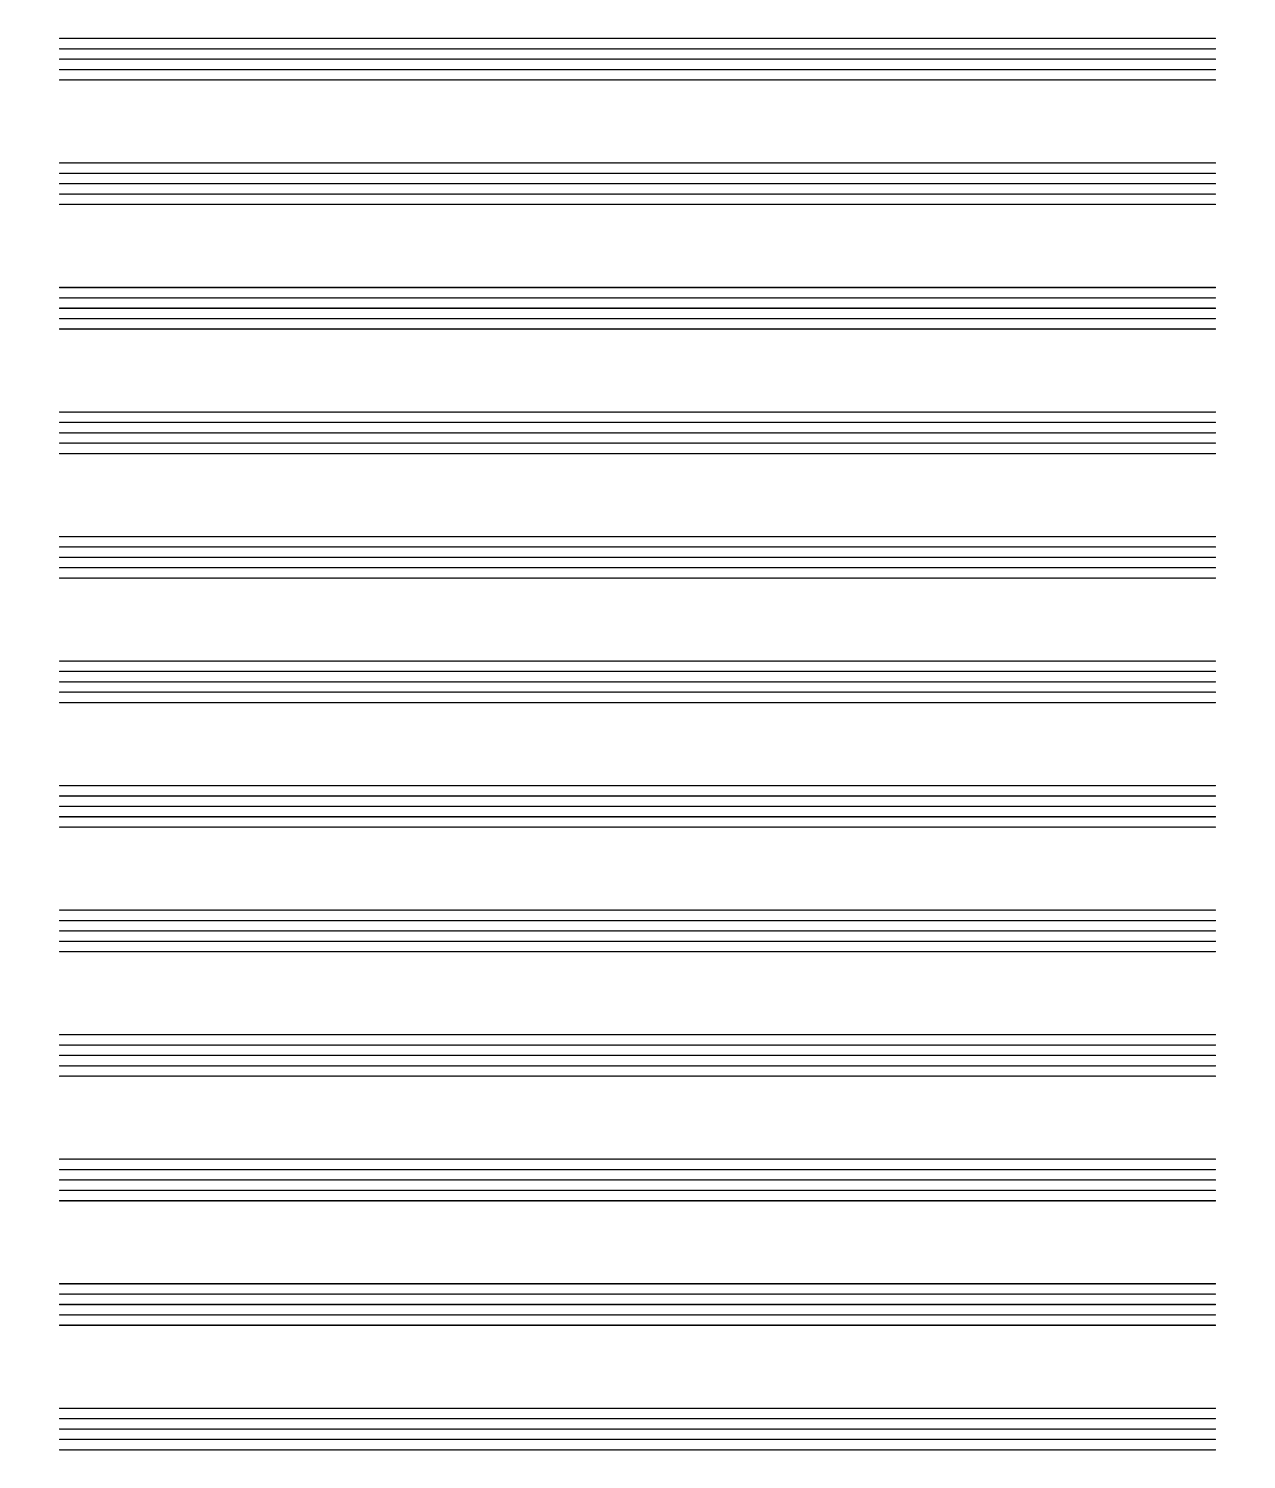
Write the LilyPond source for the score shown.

%% Do not edit this file; it is auto-generated from LSR!
%% Tags: staff-notation, editorial-and-educational-use, contexts-and-engravers, paper-and-layout
\version "2.11.35"

\header { texidoc = "
To create blank staves, you must generate empty measures, removing also
from the @code{Score} context the @code{Bar_number_engraver}, and from
the @code{Staff} context the @code{Time_signature_engraver}, the
@code{Clef_engraver} and the @code{Bar_engraver}. 
" }
% begin verbatim
\header {
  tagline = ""
}
% begin verbatim
#(set-global-staff-size 20)

\score {
  { 
    \repeat unfold 12 { s1 \break } 
  }
  \layout {
    indent = 0\in
    \context {
      \Staff
      \remove Time_signature_engraver
      \remove Clef_engraver
      \remove Bar_engraver
    }
    \context {
      \Score
      \remove Bar_number_engraver
    }
  }
}

\paper {
  #(set-paper-size "letter")
  raggedlastbottom = ##f
  linewidth = 7.5\in
  leftmargin = 0.5\in
  bottommargin = 0.25\in
  topmargin = 0.25\in
}
